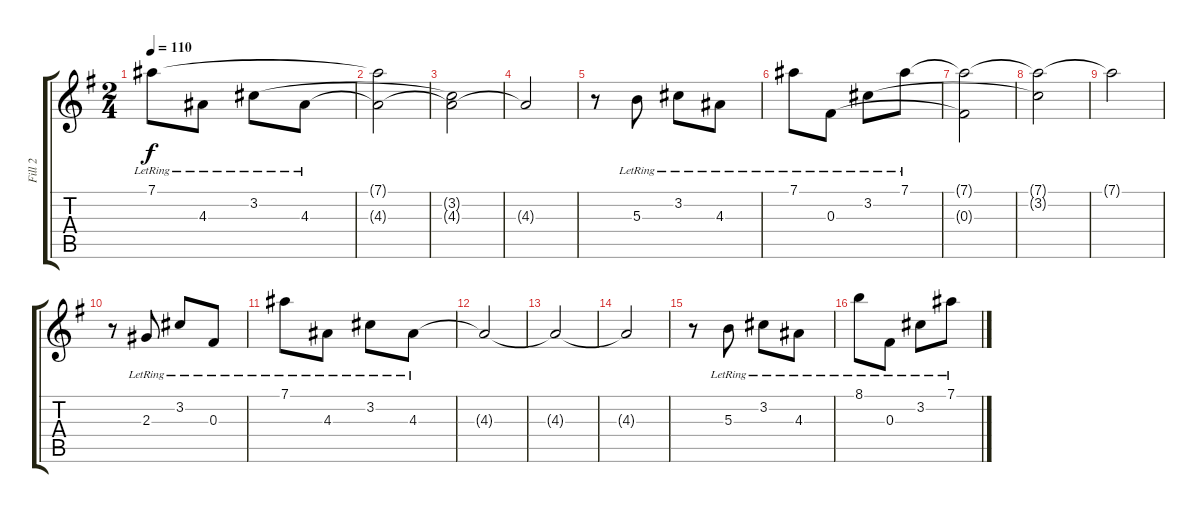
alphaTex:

\track ("Fill 2" "Fill 2") {instrument acousticguitarsteel}
\staff {score tabs}
\tuning (Eb4 Bb3 Gb3 Db3 Ab2 Eb2) {hide}
\ts (2 4)
\tempo 110
\clef g2
\ks g
7.1{lr}.8{dy f} 4.3{lr}.8 3.2{lr}.8 4.3{lr}.8 |
(7.1{t} 4.3{t}).2 |
(3.2{t} 4.3{t}).2 |
4.3{t}.2 |
r.8 5.3{lr}.8 3.2{lr}.8 4.3{lr}.8 |
7.1{lr}.8 0.3{lr}.8 3.2{lr}.8 7.1{lr}.8 |
(7.1{t} 0.3{t}).2 |
(7.1{t} 3.2{t}).2 |
7.1{t}.2 |
r.8 2.3{lr}.8 3.2{lr}.8 0.3{lr}.8 |
7.1{lr}.8 4.3{lr}.8 3.2{lr}.8 4.3{lr}.8 |
4.3{t}.2 |
4.3{t}.2 |
4.3{t}.2 |
r.8 5.3{lr}.8 3.2{lr}.8 4.3{lr}.8 |
8.1{lr}.8 0.3{lr}.8 3.2{lr}.8 7.1{lr}.8
